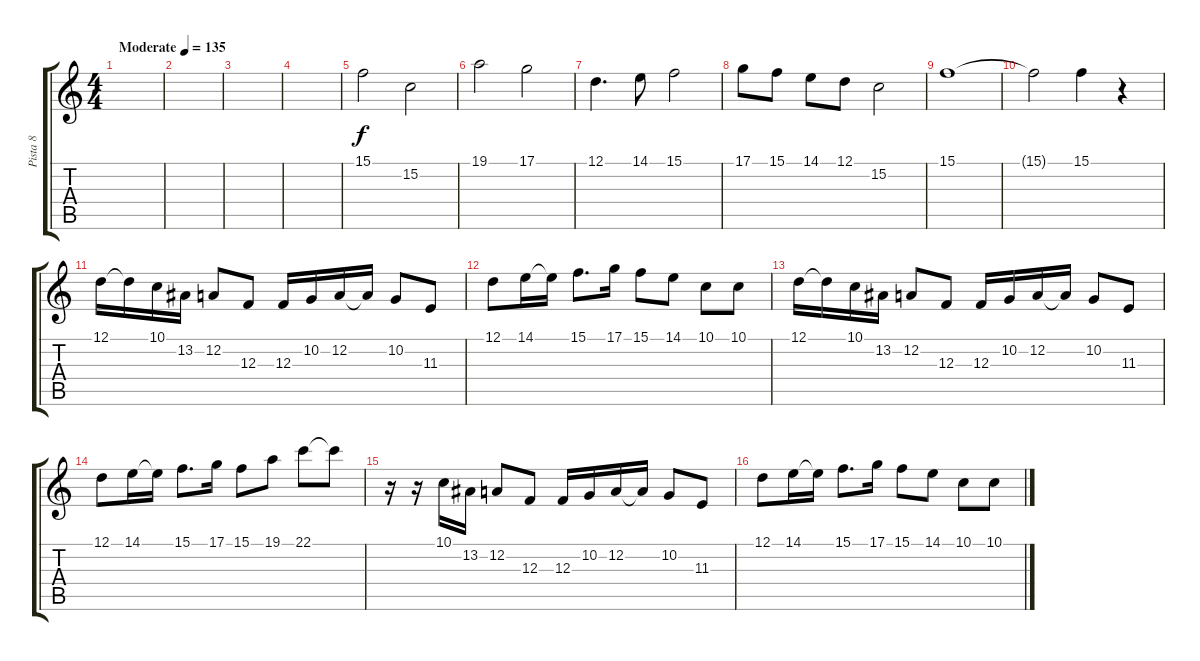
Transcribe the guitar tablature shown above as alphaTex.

\track ("Pista 8" "Pista 8") {instrument stringensemble1}
\staff {score tabs}
\tuning (D4 A3 F3 C3 G2 D2) {hide}
\ts (4 4)
\tempo (135 "Moderate")
\clef g2
\ks c
|
|
|
|
15.1.2 15.2.2 |
19.1.2 17.1.2 |
12.1.4{d} 14.1.8 15.1.2 |
17.1.8 15.1.8 14.1.8 12.1.8 15.2.2 |
15.1.1 |
15.1{t}.2 15.1.4 r.4 |
12.1.16 12.1{t}.16 10.1.16 13.2.16 12.2.8 12.3.8 12.3.16 10.2.16 12.2.16 12.2{t}.16 10.2.8 11.3.8 |
12.1.8 14.1.16 14.1{t}.16 15.1.8{d} 17.1.16 15.1.8 14.1.8 10.1.8 10.1.8 |
12.1.16 12.1{t}.16 10.1.16 13.2.16 12.2.8 12.3.8 12.3.16 10.2.16 12.2.16 12.2{t}.16 10.2.8 11.3.8 |
12.1.8 14.1.16 14.1{t}.16 15.1.8{d} 17.1.16 15.1.8 19.1.8 22.1.8 22.1{t}.8 |
r.16 r.16 10.1.16 13.2.16 12.2.8 12.3.8 12.3.16 10.2.16 12.2.16 12.2{t}.16 10.2.8 11.3.8 |
12.1.8 14.1.16 14.1{t}.16 15.1.8{d} 17.1.16 15.1.8 14.1.8 10.1.8 10.1.8
